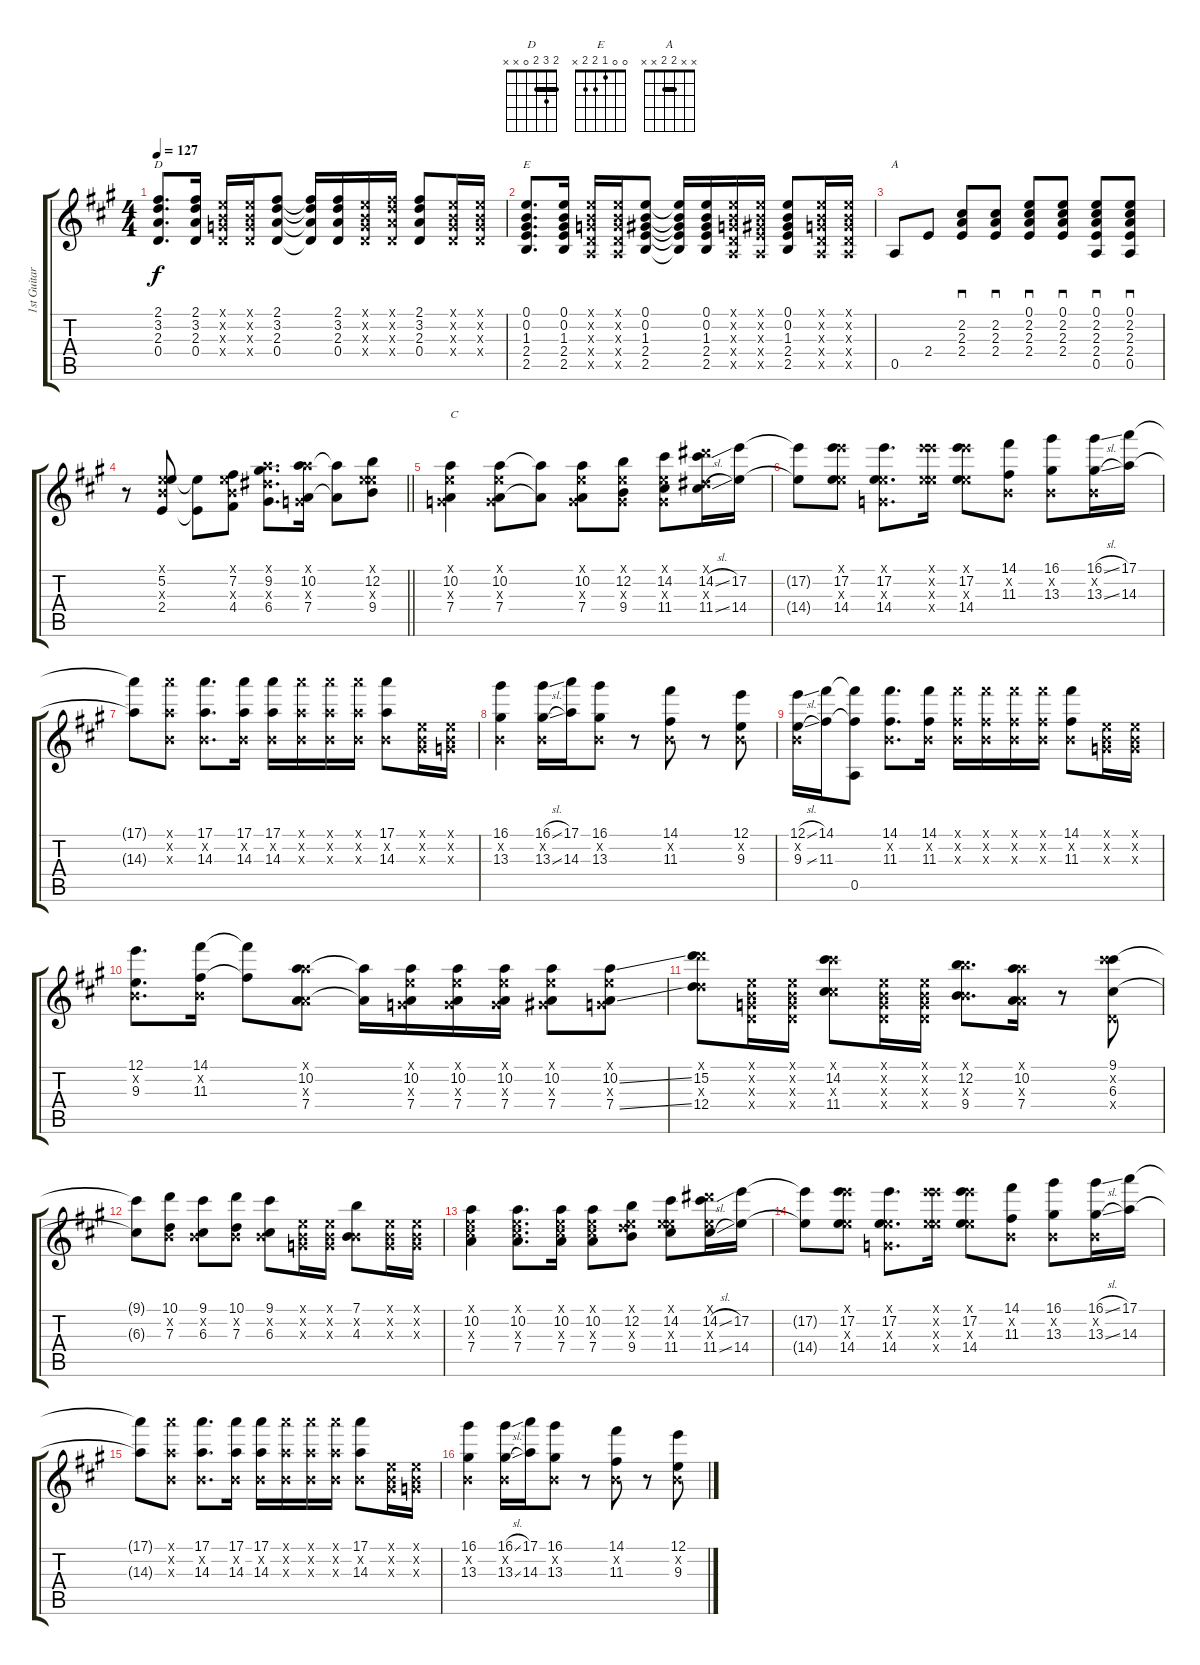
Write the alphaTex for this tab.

\track ("1st Guitar" "1st Guitar") {instrument acousticguitarsteel}
\staff {score tabs}
\tuning (E4 B3 G3 D3 A2 E2) {hide}
\chord ("D" 2 3 2 0 x x) {barre 2}
\chord ("E" 0 0 1 2 2 x)
\chord ("A" x x 2 2 x x) {barre 2}
\ts (4 4)
\tempo 127
\clef g2
\ks a
(2.1 3.2 2.3 0.4).8{d ch "D" dy f} (2.1 3.2 2.3 0.4).16 (0.1{x} 0.2{x} 0.3{x} 0.4{x}).16 (0.1{x} 0.2{x} 0.3{x} 0.4{x}).16 (2.1 3.2 2.3 0.4).8 (2.1{t} 3.2{t} 2.3{t} 0.4{t}).16 (2.1 3.2 2.3 0.4).16 (0.1{x} 0.2{x} 0.3{x} 0.4{x}).16 (2.1{x} 3.2{x} 2.3{x} 0.4{x}).16 (2.1 3.2 2.3 0.4).8 (0.1{x} 0.2{x} 0.3{x} 0.4{x}).16 (0.1{x} 0.2{x} 0.3{x} 0.4{x}).16 |
(0.1 0.2 1.3 2.4 2.5).8{d ch "E"} (0.1 0.2 1.3 2.4 2.5).16 (0.1{x} 0.2{x} 0.3{x} 0.4{x} 0.5{x}).16 (0.1{x} 0.2{x} 0.3{x} 0.4{x} 0.5{x}).16 (0.1 0.2 1.3 2.4 2.5).8 (0.1{t} 0.2{t} 1.3{t} 2.4{t} 2.5{t}).16 (0.1 0.2 1.3 2.4 2.5).16 (0.1{x} 0.2{x} 0.3{x} 0.4{x} 0.5{x}).16 (0.1{x} 0.2{x} 1.3{x} 2.4{x} 0.5{x}).16 (0.1 0.2 1.3 2.4 2.5).8 (0.1{x} 0.2{x} 0.3{x} 0.4{x} 0.5{x}).16 (0.1{x} 0.2{x} 0.3{x} 0.4{x} 0.5{x}).16 |
0.5.8{ch "A"} 2.4.8 (2.2 2.3 2.4).8{sd} (2.2 2.3 2.4).8{sd} (0.1 2.2 2.3 2.4).8{sd} (0.1 2.2 2.3 2.4).8{sd} (0.1 2.2 2.3 2.4 0.5).8{sd} (0.1 2.2 2.3 2.4 0.5).8{sd} |
\barLineRight lightlight
r.8{volume 14} (0.1{x} 5.2 4.3{x} 2.4).8 (5.2{t} 2.4{t}).8 (0.1{x} 7.2 4.3{x} 4.4).8 (5.1{x} 9.2 8.3{x} 6.4).8{d} (5.1{x} 10.2 0.3{x} 7.4).16 (10.2{t} 7.4{t}).8 (0.1{x} 12.2 9.3{x} 9.4).8 |
(0.1{x} 10.2 0.3{x} 7.4).4{txt "C"} (0.1{x} 10.2 0.3{x} 7.4).8 (10.2{t} 7.4{t}).8 (0.1{x} 10.2 0.3{x} 7.4).8 (0.1{x} 12.2 0.3{x} 9.4).8 (0.1{x} 14.2 0.3{x} 11.4).8 (11.1{x} 14.2{sl} 8.3{x} 11.4{sl}).16 (17.2 14.4).16 |
(17.2{t} 14.4{t}).8 (12.1{x} 17.2 9.3{x} 14.4).8 (0.1{x} 17.2 0.3{x} 14.4).8{d} (12.1{x} 17.2{x} 9.3{x} 14.4{x}).16 (12.1{x} 17.2 9.3{x} 14.4).8 (14.1 0.2{x} 11.3).8 (16.1 0.2{x} 13.3).8 (16.1{sl} 0.2{x} 13.3{sl}).16 (17.1 14.3).16 |
(17.1{t} 14.3{t}).8 (17.1{x} 0.2{x} 14.3{x}).8 (17.1 0.2{x} 14.3).8{d} (17.1 0.2{x} 14.3).16 (17.1 0.2{x} 14.3).16 (17.1{x} 0.2{x} 14.3{x}).16 (17.1{x} 0.2{x} 14.3{x}).16 (17.1{x} 0.2{x} 14.3{x}).16 (17.1 0.2{x} 14.3).8 (0.1{x} 0.2{x} 1.3{x}).16 (0.1{x} 0.2{x} 0.3{x}).16 |
(16.1 0.2{x} 13.3).4 (16.1{sl} 0.2{x} 13.3{sl}).16 (17.1 14.3).16 (16.1 0.2{x} 13.3).8 r.8 (14.1 0.2{x} 11.3).8 r.8 (12.1 0.2{x} 9.3).8 |
(12.1{sl} 0.2{x} 9.3{sl}).16 (14.1 11.3).16 (14.1{t} 11.3{t} 0.5).8 (14.1 0.2{x} 11.3).8{d} (14.1 0.2{x} 11.3).16 (14.1{x} 0.2{x} 11.3{x}).16 (14.1{x} 0.2{x} 11.3{x}).16 (14.1{x} 0.2{x} 11.3{x}).16 (14.1{x} 0.2{x} 11.3{x}).16 (14.1 0.2{x} 11.3).8 (0.1{x} 0.2{x} 0.3{x}).16 (0.1{x} 0.2{x} 0.3{x}).16 |
(12.1 0.2{x} 9.3).8{d} (14.1 0.2{x} 11.3).16 (14.1{t} 11.3{t}).8 (5.1{x} 10.2 2.3{x} 7.4).8 (10.2{t} 7.4{t}).16 (0.1{x} 10.2 0.3{x} 7.4).16 (0.1{x} 10.2 0.3{x} 7.4).16 (0.1{x} 10.2 0.3{x} 7.4).16 (0.1{x} 10.2 1.3{x} 7.4).8 (0.1{x} 10.2{ss} 0.3{x} 7.4{ss}).8 |
(10.1{x} 15.2 7.3{x} 12.4).8 (0.1{x} 0.2{x} 0.3{x} 0.4{x}).16 (0.1{x} 0.2{x} 0.3{x} 0.4{x}).16 (9.1{x} 14.2 6.3{x} 11.4).8 (0.1{x} 0.2{x} 0.3{x} 0.4{x}).16 (0.1{x} 0.2{x} 0.3{x} 0.4{x}).16 (7.1{x} 12.2 4.3{x} 9.4).8{d} (5.1{x} 10.2 2.3{x} 7.4).16 r.8 (9.1 14.2{x} 6.3 0.4{x}).8 |
(9.1{t} 6.3{t}).8 (10.1 0.2{x} 7.3).8 (9.1 0.2{x} 6.3).8 (10.1 0.2{x} 7.3).8 (9.1 0.2{x} 6.3).8 (0.1{x} 0.2{x} 0.3{x}).16 (0.1{x} 0.2{x} 0.3{x}).16 (7.1 0.2{x} 4.3).8 (0.1{x} 0.2{x} 0.3{x}).16 (0.1{x} 0.2{x} 0.3{x}).16 |
(0.1{x} 10.2 6.3{x} 7.4).4 (0.1{x} 10.2 6.3{x} 7.4).8{d} (0.1{x} 10.2 6.3{x} 7.4).16 (0.1{x} 10.2 6.3{x} 7.4).8 (0.1{x} 12.2 7.3{x} 9.4).8 (0.1{x} 14.2 9.3{x} 11.4).8 (11.1{x} 14.2{sl} 9.3{x} 11.4{sl}).16 (17.2 14.4).16 |
(17.2{t} 14.4{t}).8 (12.1{x} 17.2 9.3{x} 14.4).8 (0.1{x} 17.2 0.3{x} 14.4).8{d} (12.1{x} 17.2{x} 9.3{x} 14.4{x}).16 (12.1{x} 17.2 9.3{x} 14.4).8 (14.1 0.2{x} 11.3).8 (16.1 0.2{x} 13.3).8 (16.1{sl} 0.2{x} 13.3{sl}).16 (17.1 14.3).16 |
(17.1{t} 14.3{t}).8 (17.1{x} 0.2{x} 14.3{x}).8 (17.1 0.2{x} 14.3).8{d} (17.1 0.2{x} 14.3).16 (17.1 0.2{x} 14.3).16 (17.1{x} 0.2{x} 14.3{x}).16 (17.1{x} 0.2{x} 14.3{x}).16 (17.1{x} 0.2{x} 14.3{x}).16 (17.1 0.2{x} 14.3).8 (0.1{x} 0.2{x} 1.3{x}).16 (0.1{x} 0.2{x} 0.3{x}).16 |
(16.1 0.2{x} 13.3).4 (16.1{sl} 0.2{x} 13.3{sl}).16 (17.1 14.3).16 (16.1 0.2{x} 13.3).8 r.8 (14.1 0.2{x} 11.3).8 r.8 (12.1 0.2{x} 9.3).8
